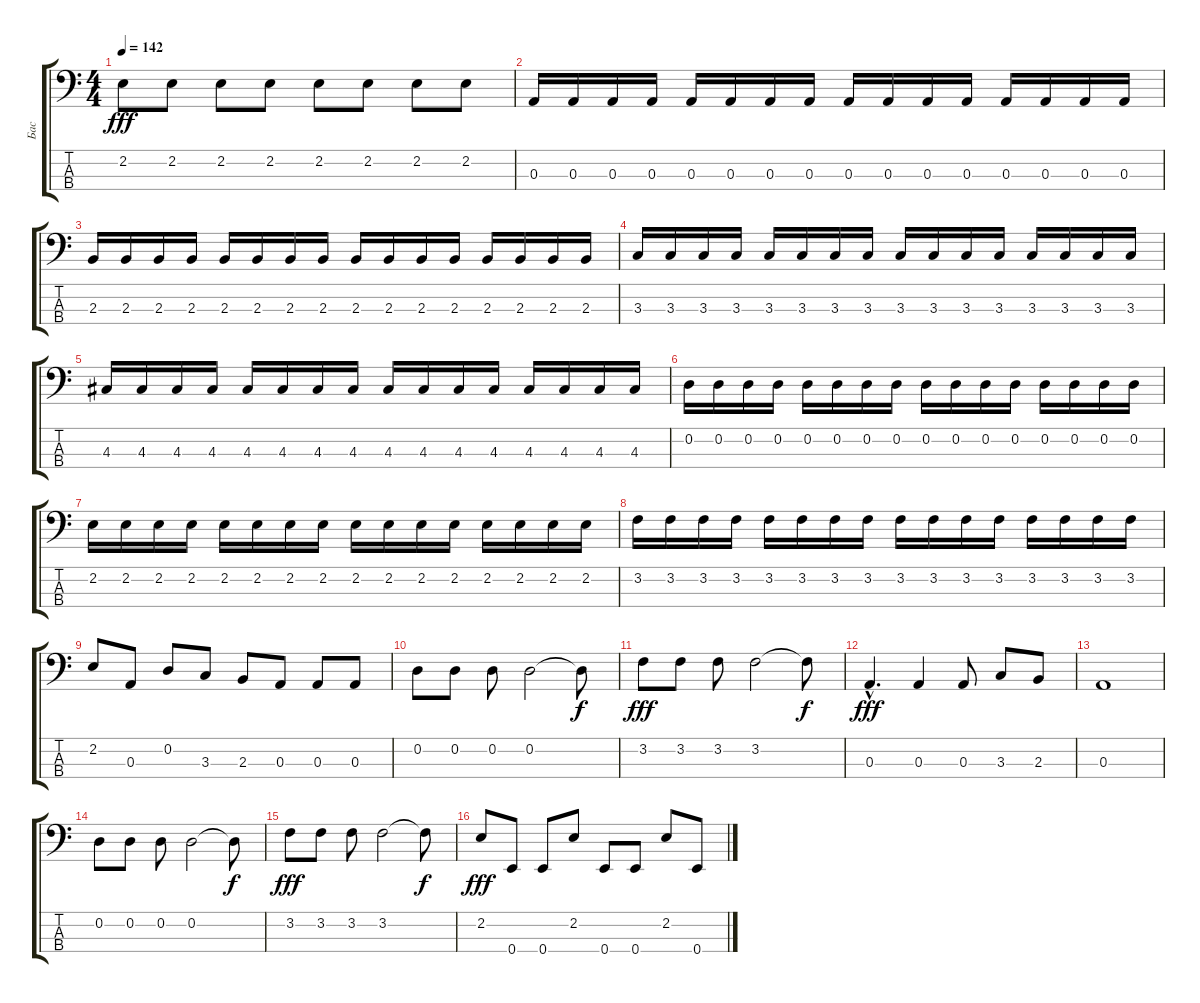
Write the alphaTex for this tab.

\track ("Бас" "Бас") {instrument electricbassfinger}
\staff {score tabs}
\tuning (G2 D2 A1 E1) {hide}
\ts (4 4)
\tempo 142
\clef f4
\ks c
2.2.8{dy fff} 2.2.8 2.2.8 2.2.8 2.2.8 2.2.8 2.2.8 2.2.8 |
0.3.16 0.3.16 0.3.16 0.3.16 0.3.16 0.3.16 0.3.16 0.3.16 0.3.16 0.3.16 0.3.16 0.3.16 0.3.16 0.3.16 0.3.16 0.3.16 |
2.3.16 2.3.16 2.3.16 2.3.16 2.3.16 2.3.16 2.3.16 2.3.16 2.3.16 2.3.16 2.3.16 2.3.16 2.3.16 2.3.16 2.3.16 2.3.16 |
3.3.16 3.3.16 3.3.16 3.3.16 3.3.16 3.3.16 3.3.16 3.3.16 3.3.16 3.3.16 3.3.16 3.3.16 3.3.16 3.3.16 3.3.16 3.3.16 |
4.3.16 4.3.16 4.3.16 4.3.16 4.3.16 4.3.16 4.3.16 4.3.16 4.3.16 4.3.16 4.3.16 4.3.16 4.3.16 4.3.16 4.3.16 4.3.16 |
0.2.16 0.2.16 0.2.16 0.2.16 0.2.16 0.2.16 0.2.16 0.2.16 0.2.16 0.2.16 0.2.16 0.2.16 0.2.16 0.2.16 0.2.16 0.2.16 |
2.2.16 2.2.16 2.2.16 2.2.16 2.2.16 2.2.16 2.2.16 2.2.16 2.2.16 2.2.16 2.2.16 2.2.16 2.2.16 2.2.16 2.2.16 2.2.16 |
3.2.16 3.2.16 3.2.16 3.2.16 3.2.16 3.2.16 3.2.16 3.2.16 3.2.16 3.2.16 3.2.16 3.2.16 3.2.16 3.2.16 3.2.16 3.2.16 |
2.2.8 0.3.8 0.2.8 3.3.8 2.3.8 0.3.8 0.3.8 0.3.8 |
0.2.8 0.2.8 0.2.8 0.2.2 0.2{t}.8{dy f} |
3.2.8{dy fff} 3.2.8 3.2.8 3.2.2 3.2{t}.8{dy f} |
0.3{hac}.4{d dy fff} 0.3.4 0.3.8 3.3.8 2.3.8 |
0.3.1 |
0.2.8 0.2.8 0.2.8 0.2.2 0.2{t}.8{dy f} |
3.2.8{dy fff} 3.2.8 3.2.8 3.2.2 3.2{t}.8{dy f} |
2.2.8{dy fff} 0.4.8 0.4.8 2.2.8 0.4.8 0.4.8 2.2.8 0.4.8
